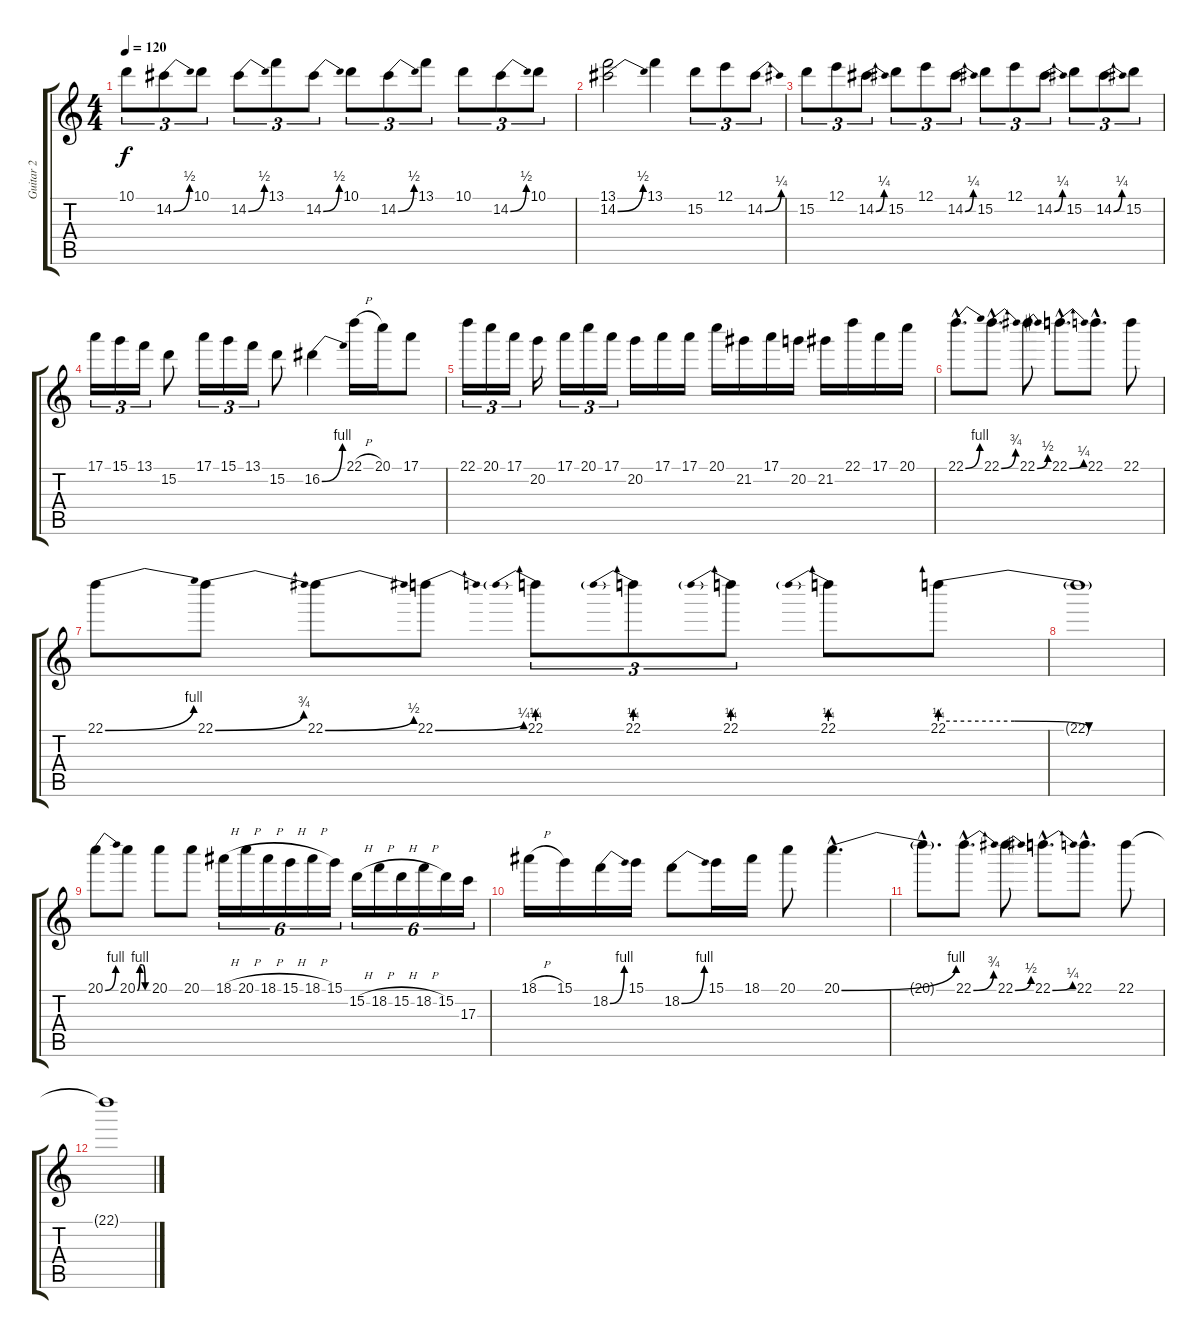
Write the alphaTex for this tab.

\track ("Guitar 2" "Guitar 2") {instrument distortionguitar}
\staff {score tabs}
\tuning (E4 B3 G3 D3 A2 E2) {hide}
\ts (4 4)
\tempo 120
\clef g2
\ks c
10.1.8{tu (3 2) dy f} 14.2{be (bend 0 0 60 2)}.8{tu (3 2)} 10.1.8{tu (3 2)} 14.2{be (bend 0 0 60 2)}.8{tu (3 2)} 13.1.8{tu (3 2)} 14.2{be (bend 0 0 60 2)}.8{tu (3 2)} 10.1.8{tu (3 2)} 14.2{be (bend 0 0 60 2)}.8{tu (3 2)} 13.1.8{tu (3 2)} 10.1.8{tu (3 2)} 14.2{be (bend 0 0 60 2)}.8{tu (3 2)} 10.1.8{tu (3 2)} |
(13.1 14.2{be (bend 0 0 60 2)}).2 13.1.4 15.2.8{tu (3 2)} 12.1.8{tu (3 2)} 14.2{be (bend 0 0 60 1)}.8{tu (3 2)} |
15.2.8{tu (3 2)} 12.1.8{tu (3 2)} 14.2{be (bend 0 0 60 1)}.8{tu (3 2)} 15.2.8{tu (3 2)} 12.1.8{tu (3 2)} 14.2{be (bend 0 0 60 1)}.8{tu (3 2)} 15.2.8{tu (3 2)} 12.1.8{tu (3 2)} 14.2{be (bend 0 0 60 1)}.8{tu (3 2)} 15.2.8{tu (3 2)} 14.2{be (bend 0 0 60 1)}.8{tu (3 2)} 15.2.8{tu (3 2)} |
17.1.16{tu (3 2)} 15.1.16{tu (3 2)} 13.1.16{tu (3 2)} 15.2.8 17.1.16{tu (3 2)} 15.1.16{tu (3 2)} 13.1.16{tu (3 2)} 15.2.8 16.2{be (bend 0 0 60 4)}.4 22.1{h}.16 20.1.16 17.1.8 |
22.1.16{tu (3 2) volume 8} 20.1.16{tu (3 2)} 17.1.16{tu (3 2)} 20.2.16 17.1.16{tu (3 2)} 20.1.16{tu (3 2)} 17.1.16{tu (3 2)} 20.2.16 17.1.16 17.1.16 20.1.16 21.2.16 17.1.16 20.2.16 21.2.16 22.1.16 17.1.16 20.1.16 |
22.1{be (bend 0 0 60 4) hac}.8{d} 22.1{be (bend 0 0 60 3) hac}.8{d} 22.1{be (bend 0 0 60 2)}.8 22.1{be (bend 0 0 60 1) hac}.8{d} 22.1{hac}.8{d} 22.1.8 |
22.1{be (bend 0 0 60 4)}.8 22.1{be (bend 0 0 60 3)}.8 22.1{be (bend 0 0 60 2)}.8 22.1{be (bend 0 0 60 1)}.8 22.1{be (prebend 0 1 60 1)}.8{tu (3 2)} 22.1{be (prebend 0 1 60 1)}.8{tu (3 2)} 22.1{be (prebend 0 1 60 1)}.8{tu (3 2)} 22.1{be (prebend 0 1 60 1)}.8 22.1{be (custom 0 1 20 1 40 0 60 0)}.8 |
22.1{t}.1 |
20.1{be (bend 0 0 60 4)}.8{volume 0} 20.1{be (custom 0 0 15 4 30 4 45 0 60 0)}.8 20.1.8 20.1.8 18.1{h}.16{tu (6 4)} 20.1{h}.16{tu (6 4)} 18.1{h}.16{tu (6 4)} 15.1{h}.16{tu (6 4)} 18.1{h}.16{tu (6 4)} 15.1.16{tu (6 4)} 15.2{h}.16{tu (6 4)} 18.2{h}.16{tu (6 4)} 15.2{h}.16{tu (6 4)} 18.2{h}.16{tu (6 4)} 15.2.16{tu (6 4)} 17.3.16{tu (6 4)} |
18.1{h}.16 15.1.16 18.2{be (bend 0 0 60 4)}.16 15.1.16 18.2{be (bend 0 0 60 4)}.8 15.1.16 18.1.16 20.1.8 20.1{be (bend 0 0 60 4) hac}.4{d} |
20.1{hac t}.8{d} 22.1{be (bend 0 0 60 3) hac}.8{d} 22.1{be (bend 0 0 60 2)}.8 22.1{be (bend 0 0 60 1) hac}.8{d} 22.1{hac}.8{d} 22.1.8 |
22.1{t}.1
